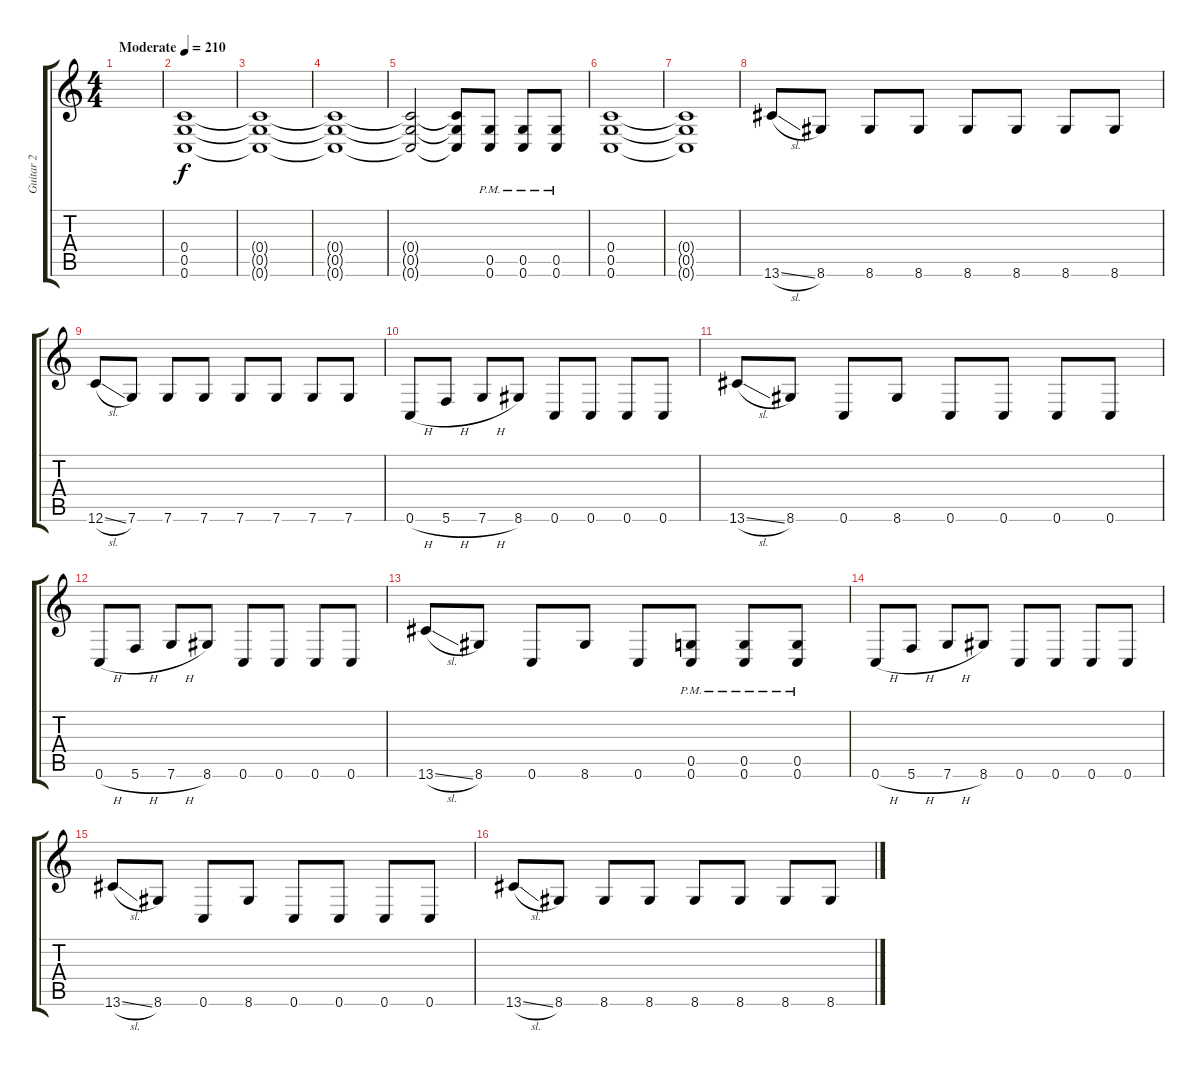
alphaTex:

\track ("Guitar 2" "Guitar 2") {instrument distortionguitar}
\staff {score tabs}
\tuning (D4 A3 F3 C3 G2 C2) {hide}
\ts (4 4)
\tempo (210 "Moderate")
\clef g2
\ks c
|
(0.4 0.5 0.6).1 |
(0.4{t} 0.5{t} 0.6{t}).1 |
(0.4{t} 0.5{t} 0.6{t}).1 |
(0.4{t} 0.5{t} 0.6{t}).2 (0.4{t} 0.5{t} 0.6{t}).8 (0.5{pm} 0.6{pm}).8 (0.5{pm} 0.6{pm}).8 (0.5{pm} 0.6{pm}).8 |
(0.4 0.5 0.6).1 |
(0.4{t} 0.5{t} 0.6{t}).1 |
13.6{sl}.8 8.6.8 8.6.8 8.6.8 8.6.8 8.6.8 8.6.8 8.6.8 |
12.6{sl}.8 7.6.8 7.6.8 7.6.8 7.6.8 7.6.8 7.6.8 7.6.8 |
0.6{h}.8 5.6{h}.8 7.6{h}.8 8.6.8 0.6.8 0.6.8 0.6.8 0.6.8 |
13.6{sl}.8 8.6.8 0.6.8 8.6.8 0.6.8 0.6.8 0.6.8 0.6.8 |
0.6{h}.8 5.6{h}.8 7.6{h}.8 8.6.8 0.6.8 0.6.8 0.6.8 0.6.8 |
13.6{sl}.8 8.6.8 0.6.8 8.6.8 0.6.8 (0.5{pm} 0.6{pm}).8 (0.5{pm} 0.6{pm}).8 (0.5{pm} 0.6{pm}).8 |
0.6{h}.8 5.6{h}.8 7.6{h}.8 8.6.8 0.6.8 0.6.8 0.6.8 0.6.8 |
13.6{sl}.8 8.6.8 0.6.8 8.6.8 0.6.8 0.6.8 0.6.8 0.6.8 |
13.6{sl}.8 8.6.8 8.6.8 8.6.8 8.6.8 8.6.8 8.6.8 8.6.8
